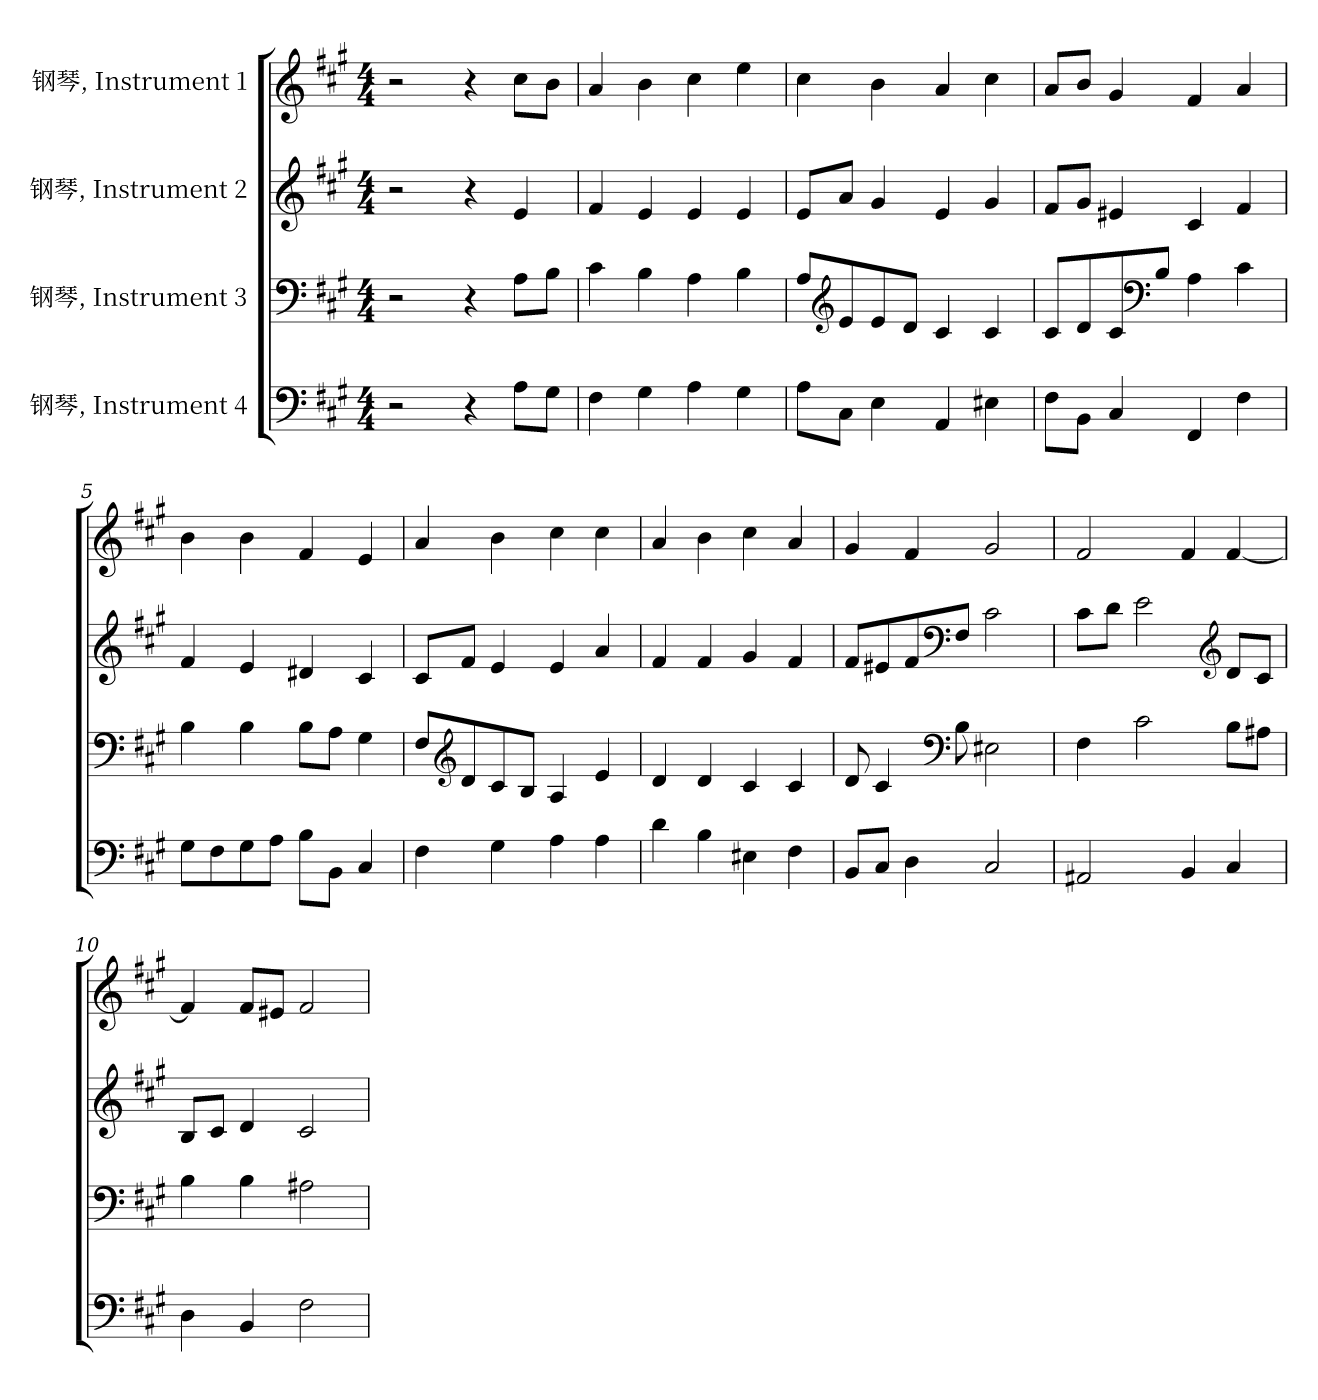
**kern	**kern	**kern	**kern
*part4	*part3	*part2	*part1
*staff4	*staff3	*staff2	*staff1
*I"钢琴, Instrument 4	*I"钢琴, Instrument 3	*I"钢琴, Instrument 2	*I"钢琴, Instrument 1
*clefF4	*clefF4	*clefG2	*clefG2
*k[f#c#g#]	*k[f#c#g#]	*k[f#c#g#]	*k[f#c#g#]
*M4/4	*M4/4	*M4/4	*M4/4
*MM96	*MM96	*MM96	*MM96
=1	=1	=1	=1
2r	2r	2r	2r
4r	4r	4r	4r
8A\L	8A\L	4e/	8cc#\L
8G#\J	8B\J	.	8b\J
=2	=2	=2	=2
4F#\	4c#\	4f#/	4a/
4G#\	4B\	4e/	4b\
4A\	4A\	4e/	4cc#\
4G#\	4B\	4e/	4ee\
=3	=3	=3	=3
8A\L	8A/L	8e/L	4cc#\
*	*clefG2	*	*
8C#\J	8e/	8a/J	.
4E\	8e/	4g#/	4b\
.	8d/J	.	.
4AA/	4c#/	4e/	4a/
4E#X\	4c#/	4g#/	4cc#\
=4	=4	=4	=4
8F#\L	8c#/L	8f#/L	8a/L
8BB\J	8d/	8g#/J	8b/J
4C#/	8c#/	4e#X/	4g#/
*	*clefF4	*	*
.	8B/J	.	.
4FF#/	4A\	4c#/	4f#/
4F#\	4c#\	4f#/	4a/
!!LO:LB:g=z
=5	=5	=5	=5
8G#\L	4B\	4f#/	4b\
8F#\	.	.	.
8G#\	4B\	4e/	4b\
8A\J	.	.	.
8B\L	8B\L	4d#X/	4f#/
8BB\J	8A\J	.	.
4C#/	4G#\	4c#/	4e/
=6	=6	=6	=6
4F#\	8F#/L	8c#/L	4a/
*	*clefG2	*	*
.	8d/	8f#/J	.
4G#\	8c#/	4e/	4b\
.	8B/J	.	.
4A\	4A/	4e/	4cc#\
4A\	4e/	4a/	4cc#\
=7	=7	=7	=7
4d\	4d/	4f#/	4a/
4B\	4d/	4f#/	4b\
4E#X\	4c#/	4g#/	4cc#\
4F#\	4c#/	4f#/	4a/
=8	=8	=8	=8
8BB/L	8d/	8f#/L	4g#/
8C#/J	4c#/	8e#X/	.
4D\	.	8f#/	4f#/
*	*clefF4	*clefF4	*
.	8B\	8F#/J	.
2C#/	2E#X\	2c#\	2g#/
=9	=9	=9	=9
2AA#X/	4F#\	8c#\L	2f#/
.	.	8d\J	.
.	2c#\	2e\	.
4BB/	.	.	4f#/
*	*	*clefG2	*
4C#/	8B\L	8d/L	[4f#/
.	8A#X\J	8c#/J	.
!!LO:LB:g=z
=10	=10	=10	=10
4D\	4B\	8B/L	4f#/]
.	.	8c#/J	.
4BB/	4B\	4d/	8f#/L
.	.	.	8e#X/J
2F#\	2A#X\	2c#/	2f#/
=	=	=	=
*-	*-	*-	*-
